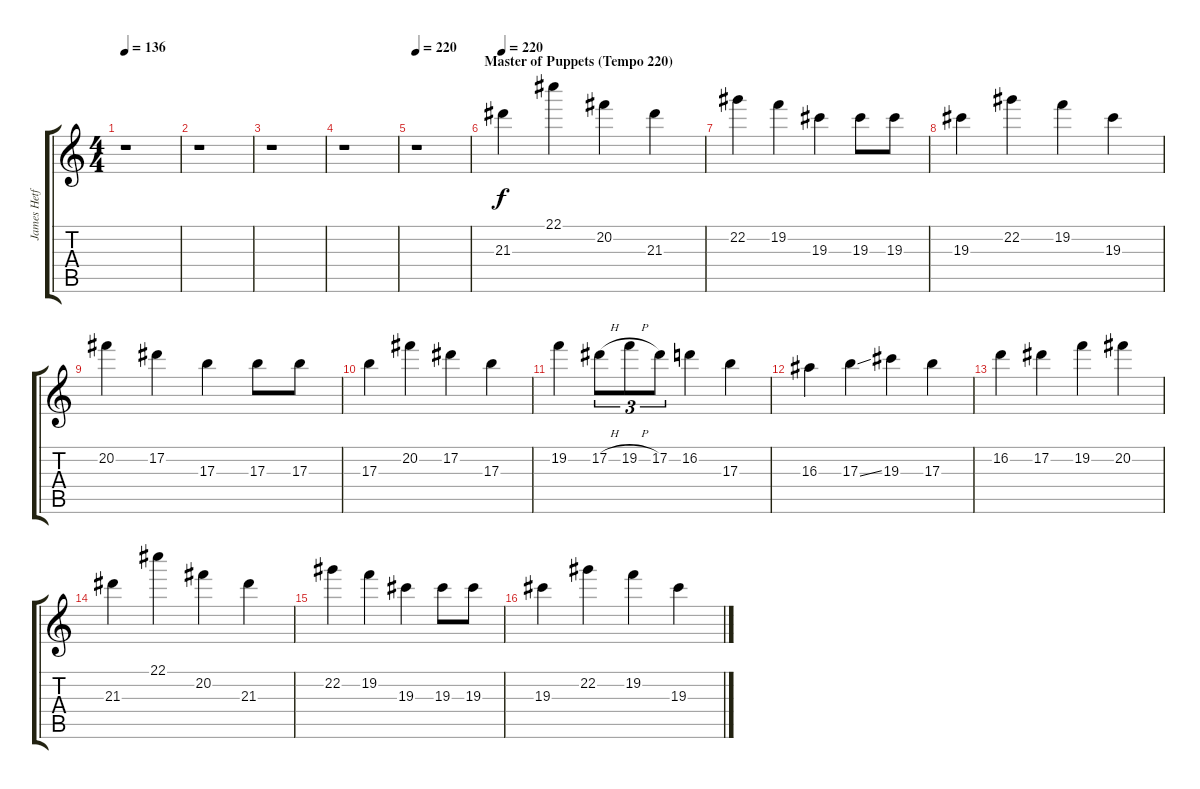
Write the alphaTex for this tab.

\track ("James Hetfield (Clean Guitar)" "James Hetf") {instrument electricguitarclean}
\staff {score tabs}
\tuning (Eb4 Bb3 Gb3 Db3 Ab2 Eb2) {hide}
\ts (4 4)
\tempo 136
\clef g2
\ks c
r.1{dy f} |
r.1 |
r.1 |
r.1 |
\tempo 220
r.1 |
\section ("" "Master of Puppets (Tempo 220)")
\tempo 220
21.3.4 22.1.4 20.2.4 21.3.4 |
22.2.4 19.2.4 19.3.4 19.3.8 19.3.8 |
19.3.4 22.2.4 19.2.4 19.3.4 |
20.2.4 17.2.4 17.3.4 17.3.8 17.3.8 |
17.3.4 20.2.4 17.2.4 17.3.4 |
19.2.4 17.2{h}.8{tu (3 2)} 19.2{h}.8{tu (3 2)} 17.2.8{tu (3 2)} 16.2.4 17.3.4 |
16.3.4 17.3{ss}.4 19.3.4 17.3.4 |
16.2.4 17.2.4 19.2.4 20.2.4 |
21.3.4 22.1.4 20.2.4 21.3.4 |
22.2.4 19.2.4 19.3.4 19.3.8 19.3.8 |
19.3.4 22.2.4 19.2.4 19.3.4
